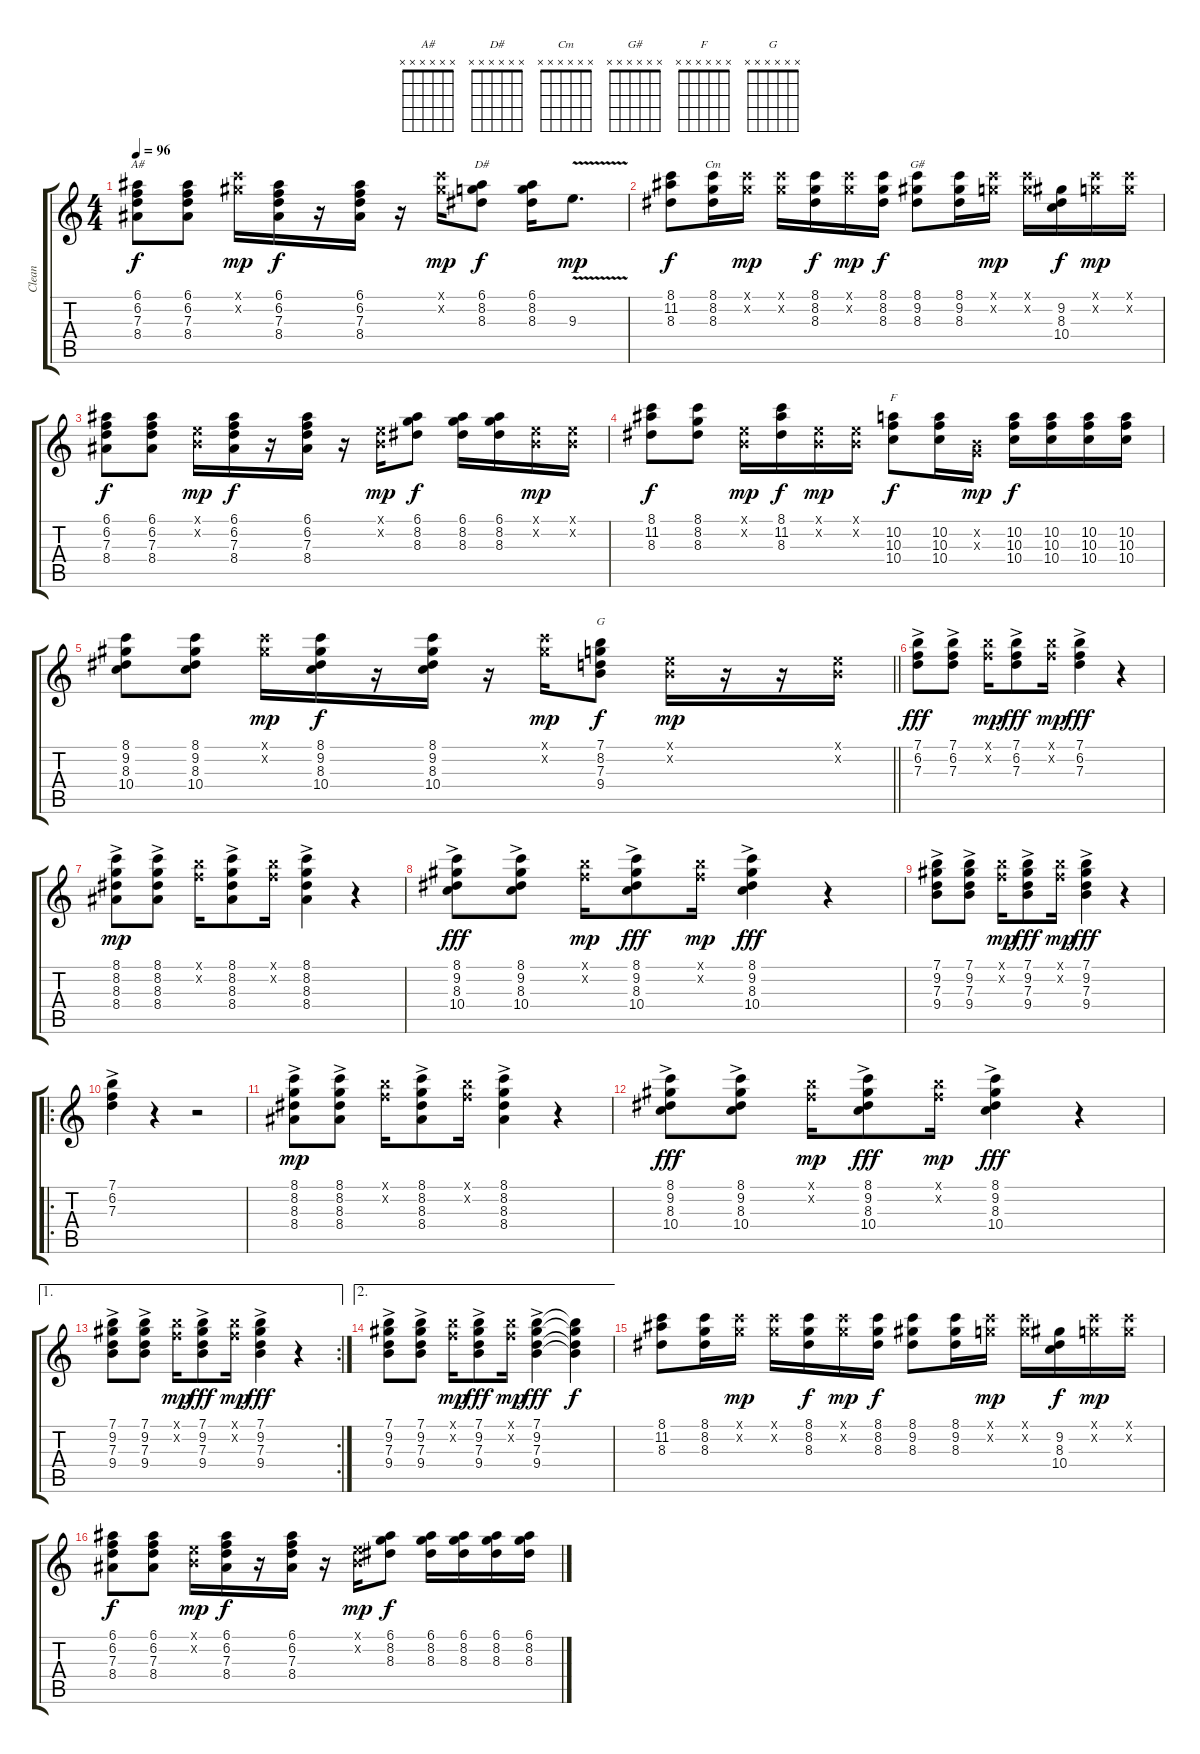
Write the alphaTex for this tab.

\track ("Clean" "Clean") {instrument electricguitarjazz}
\staff {score tabs}
\tuning (E4 B3 G3 D3 A2 E2) {hide}
\chord ("A#" x x x x x x)
\chord ("D#" x x x x x x)
\chord ("Cm" x x x x x x)
\chord ("G#" x x x x x x)
\chord ("F" x x x x x x)
\chord ("G" x x x x x x)
\ts (4 4)
\tempo 96
\clef g2
\ks c
(6.1 6.2 7.3 8.4).8{ch "A#" dy f} (6.1 6.2 7.3 8.4).8 (8.1{x} 9.2{x}).16{dy mp} (6.1 6.2 7.3 8.4).16{dy f} r.16 (6.1 6.2 7.3 8.4).16 r.16 (8.1{x} 9.2{x}).16{dy mp} (6.1 8.2 8.3).8{ch "D#" dy f} (6.1 8.2 8.3).16 9.3{v}.8{d dy mp} |
(8.1 11.2 8.3).8{dy f} (8.1 8.2 8.3).16{ch "Cm"} (8.1{x} 8.2{x}).16{dy mp} (8.1{x} 8.2{x}).16 (8.1 8.2 8.3).16{dy f} (8.1{x} 8.2{x}).16{dy mp} (8.1 8.2 8.3).16{dy f} (8.1 9.2 8.3).8{ch "G#"} (8.1 9.2 8.3).16 (8.1{x} 8.2{x}).16{dy mp} (8.1{x} 8.2{x}).16 (9.2 8.3 10.4).16{dy f} (8.1{x} 8.2{x}).16{dy mp} (8.1{x} 8.2{x}).16 |
(6.1 6.2 7.3 8.4).8{dy f} (6.1 6.2 7.3 8.4).8 (0.1{x} 0.2{x}).16{dy mp} (6.1 6.2 7.3 8.4).16{dy f} r.16 (6.1 6.2 7.3 8.4).16 r.16 (0.1{x} 0.2{x}).16{dy mp} (6.1 8.2 8.3).8{dy f} (6.1 8.2 8.3).16 (6.1 8.2 8.3).16 (0.1{x} 0.2{x}).16{dy mp} (0.1{x} 0.2{x}).16 |
(8.1 11.2 8.3).8{dy f} (8.1 8.2 8.3).8 (0.1{x} 0.2{x}).16{dy mp} (8.1 11.2 8.3).16{dy f} (0.1{x} 0.2{x}).16{dy mp} (0.1{x} 0.2{x}).16 (10.2 10.3 10.4).8{ch "F" dy f} (10.2 10.3 10.4).16 (0.2{x} 0.3{x}).16{dy mp} (10.2 10.3 10.4).16{dy f} (10.2 10.3 10.4).16 (10.2 10.3 10.4).16 (10.2 10.3 10.4).16 |
\barLineRight lightlight
(8.1 9.2 8.3 10.4).8 (8.1 9.2 8.3 10.4).8 (8.1{x} 9.2{x}).16{dy mp} (8.1 9.2 8.3 10.4).16{dy f} r.16 (8.1 9.2 8.3 10.4).16 r.16 (8.1{x} 9.2{x}).16{dy mp} (7.1 8.2 7.3 9.4).8{ch "G" dy f} (0.1{x} 0.2{x}).16{dy mp} r.16 r.16 (0.1{x} 0.2{x}).16 |
(7.1{ac} 6.2{ac} 7.3).8{dy fff} (7.1{ac} 6.2{ac} 7.3).8 (7.1{x} 6.2{x}).16{dy mp} (7.1{ac} 6.2{ac} 7.3).8{dy fff} (7.1{x} 6.2{x}).16{dy mp} (7.1{ac} 6.2{ac} 7.3).4{dy fff} r.4 |
(8.1{ac} 8.2{ac} 8.3 8.4).8{dy mp} (8.1{ac} 8.2{ac} 8.3 8.4).8 (7.1{x} 6.2{x}).16 (8.1{ac} 8.2{ac} 8.3 8.4).8 (7.1{x} 6.2{x}).16 (8.1{ac} 8.2{ac} 8.3 8.4).4 r.4 |
(8.1{ac} 9.2{ac} 8.3 10.4).8{dy fff} (8.1{ac} 9.2{ac} 8.3 10.4).8 (7.1{x} 6.2{x}).16{dy mp} (8.1{ac} 9.2{ac} 8.3 10.4).8{dy fff} (7.1{x} 6.2{x}).16{dy mp} (8.1{ac} 9.2{ac} 8.3 10.4).4{dy fff} r.4 |
(7.1{ac} 9.2{ac} 7.3 9.4).8 (7.1{ac} 9.2{ac} 7.3 9.4).8 (7.1{x} 6.2{x}).16{dy mp} (7.1{ac} 9.2{ac} 7.3 9.4).8{dy fff} (7.1{x} 6.2{x}).16{dy mp} (7.1{ac} 9.2{ac} 7.3 9.4).4{dy fff} r.4 |
\ro
(7.1{ac} 6.2{ac} 7.3).4 r.4 r.2 |
(8.1{ac} 8.2{ac} 8.3 8.4).8{dy mp} (8.1{ac} 8.2{ac} 8.3 8.4).8 (7.1{x} 6.2{x}).16 (8.1{ac} 8.2{ac} 8.3 8.4).8 (7.1{x} 6.2{x}).16 (8.1{ac} 8.2{ac} 8.3 8.4).4 r.4 |
(8.1{ac} 9.2{ac} 8.3 10.4).8{dy fff} (8.1{ac} 9.2{ac} 8.3 10.4).8 (7.1{x} 6.2{x}).16{dy mp} (8.1{ac} 9.2{ac} 8.3 10.4).8{dy fff} (7.1{x} 6.2{x}).16{dy mp} (8.1{ac} 9.2{ac} 8.3 10.4).4{dy fff} r.4 |
\ae 1
\rc 2
(7.1{ac} 9.2{ac} 7.3 9.4).8 (7.1{ac} 9.2{ac} 7.3 9.4).8 (7.1{x} 6.2{x}).16{dy mp} (7.1{ac} 9.2{ac} 7.3 9.4).8{dy fff} (7.1{x} 6.2{x}).16{dy mp} (7.1{ac} 9.2{ac} 7.3 9.4).4{dy fff} r.4 |
\ae 2
(7.1{ac} 9.2{ac} 7.3 9.4).8 (7.1{ac} 9.2{ac} 7.3 9.4).8 (7.1{x} 6.2{x}).16{dy mp} (7.1{ac} 9.2{ac} 7.3 9.4).8{dy fff} (7.1{x} 6.2{x}).16{dy mp} (7.1{ac} 9.2{ac} 7.3 9.4).4{dy fff} (7.1{t} 9.2{t} 7.3{t} 9.4{t}).4{dy f} |
(8.1 11.2 8.3).8 (8.1 8.2 8.3).16 (8.1{x} 8.2{x}).16{dy mp} (8.1{x} 8.2{x}).16 (8.1 8.2 8.3).16{dy f} (8.1{x} 8.2{x}).16{dy mp} (8.1 8.2 8.3).16{dy f} (8.1 9.2 8.3).8 (8.1 9.2 8.3).16 (8.1{x} 8.2{x}).16{dy mp} (8.1{x} 8.2{x}).16 (9.2 8.3 10.4).16{dy f} (8.1{x} 8.2{x}).16{dy mp} (8.1{x} 8.2{x}).16 |
(6.1 6.2 7.3 8.4).8{dy f} (6.1 6.2 7.3 8.4).8 (0.1{x} 0.2{x}).16{dy mp} (6.1 6.2 7.3 8.4).16{dy f} r.16 (6.1 6.2 7.3 8.4).16 r.16 (0.1{x} 0.2{x}).16{dy mp} (6.1 8.2 8.3).8{dy f} (6.1 8.2 8.3).16 (6.1 8.2 8.3).16 (6.1 8.2 8.3).16 (6.1 8.2 8.3).16
